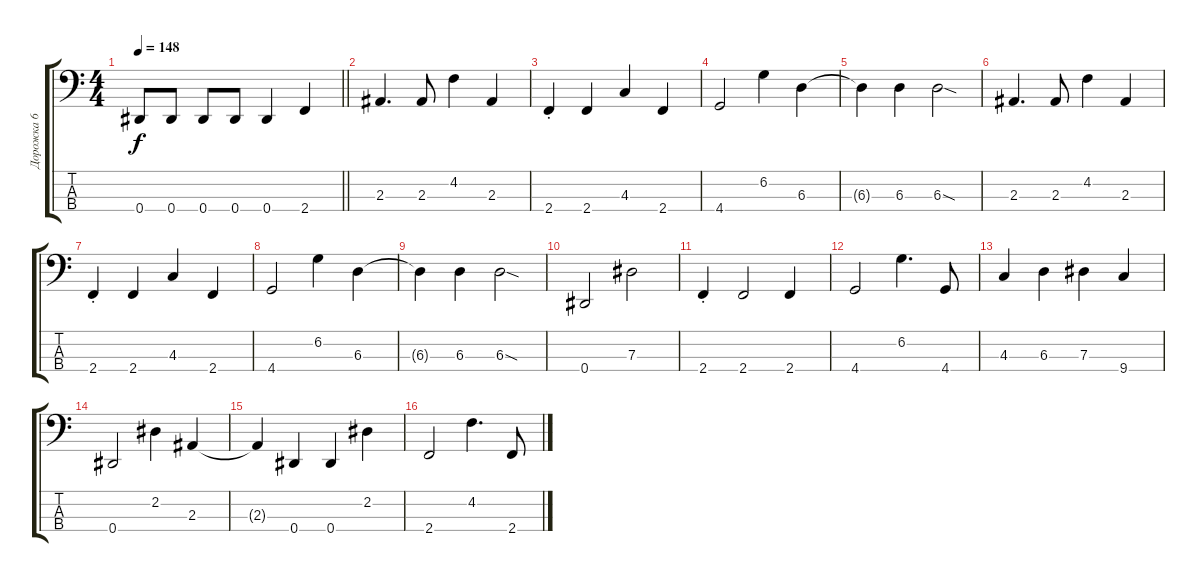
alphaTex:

\track ("Дорожка 6" "Дорожка 6") {instrument electricbassfinger}
\staff {score tabs}
\tuning (Gb2 Db2 Ab1 Eb1) {hide}
\ts (4 4)
\tempo 148
\clef f4
\barLineRight lightlight
\ks c
0.4.8{dy f} 0.4.8 0.4.8 0.4.8 0.4.4 2.4.4 |
2.3.4{d} 2.3.8 4.2.4 2.3.4 |
2.4{st}.4 2.4.4 4.3.4 2.4.4 |
4.4.2 6.2.4 6.3.4 |
6.3{t}.4 6.3.4 6.3{sod}.2 |
2.3.4{d} 2.3.8 4.2.4 2.3.4 |
2.4{st}.4 2.4.4 4.3.4 2.4.4 |
4.4.2 6.2.4 6.3.4 |
6.3{t}.4 6.3.4 6.3{sod}.2 |
0.4.2 7.3.2 |
2.4{st}.4 2.4.2 2.4.4 |
4.4.2 6.2.4{d} 4.4.8 |
4.3.4 6.3.4 7.3.4 9.4.4 |
0.4.2 2.2.4 2.3.4 |
2.3{t}.4 0.4.4 0.4.4 2.2.4 |
2.4.2 4.2.4{d} 2.4.8
